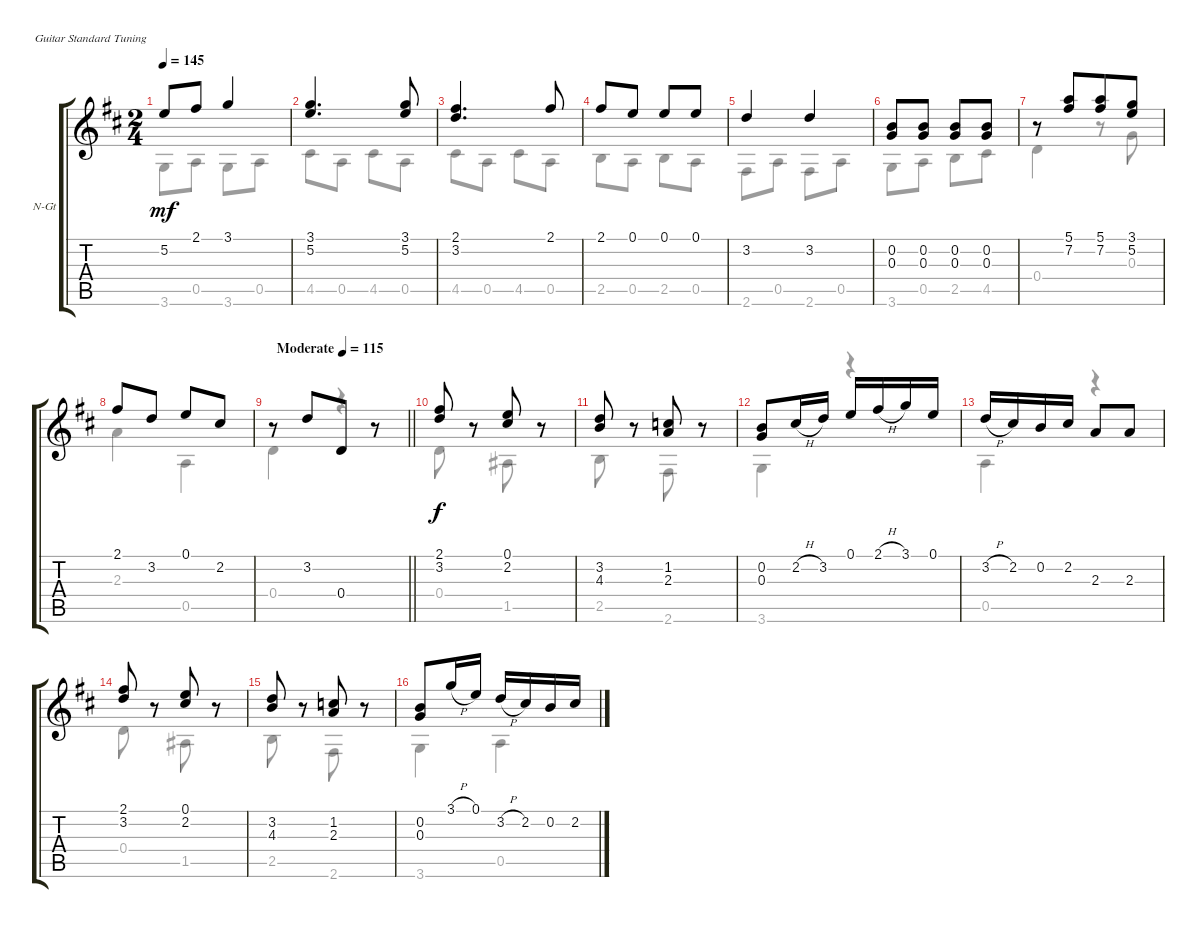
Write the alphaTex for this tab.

\bracketExtendMode groupsimilarinstruments
\firstSystemTrackNameOrientation horizontal
\otherSystemsTrackNameOrientation horizontal
\track ("Pista 1" "N-Gt") {instrument acousticguitarnylon}
\staff {score tabs}
\tuning (E4 B3 G3 D3 A2 E2)
\voice
\ts (2 4)
\tempo 145
\clef g2
\ks d
5.2.8{dy mf} 2.1.8 3.1.4 |
(3.1 5.2).4{d} (3.1 5.2).8 |
(2.1 3.2).4{d} 2.1.8 |
2.1.8 0.1.8 0.1.8 0.1.8 |
3.2.4 3.2.4 |
(0.3 0.2).8 (0.3 0.2).8 (0.3 0.2).8 (0.3 0.2).8 |
r.8 (5.1 7.2).8{beam merge} (5.1 7.2).8 (3.1 5.2).8 |
2.1.8 3.2.8 0.1.8 2.2.8 |
\tempo (115 "Moderate" 0.025)
\barLineRight lightlight
r.8 3.2.8{beam merge} 0.4.8 r.8 |
(2.1 3.2).8{dy f} r.8 (0.1 2.2).8 r.8 |
(3.2 4.3).8 r.8 (1.2 2.3).8 r.8 |
(0.2 0.3).8 2.2{h}.16 3.2.16 0.1.16 2.1{h}.16 3.1.16 0.1.16 |
3.2{h}.16 2.2.16 0.2.16 2.2.16 2.3.8 2.3.8 |
(2.1 3.2).8 r.8 (0.1 2.2).8 r.8 |
(3.2 4.3).8 r.8 (1.2 2.3).8 r.8 |
(0.2 0.3).8 3.1{h}.16 0.1.16 3.2{h}.16 2.2.16 0.2.16 2.2.16
\voice
\clef g2
\ottava regular
\simile none
\ks d
3.6.8{dy mf} 0.5.8 3.6.8 0.5.8 |
4.5.8 0.5.8 4.5.8 0.5.8 |
4.5.8 0.5.8 4.5.8 0.5.8 |
2.5.8 0.5.8 2.5.8 0.5.8 |
2.6.8 0.5.8 2.6.8 0.5.8 |
3.6.8 0.5.8 2.5.8 4.5.8 |
0.4.4 r.8 0.3.8 |
2.3.4 0.5.4 |
\barLineRight lightlight
0.4.4 r.4 |
0.4.8{dy f} r.8 1.5.8 r.8 |
2.5.8 r.8 2.6.8 r.8 |
3.6.4 r.4 |
0.5.4 r.4 |
0.4.8 r.8 1.5.8 r.8 |
2.5.8 r.8 2.6.8 r.8 |
3.6.4 0.5.4
